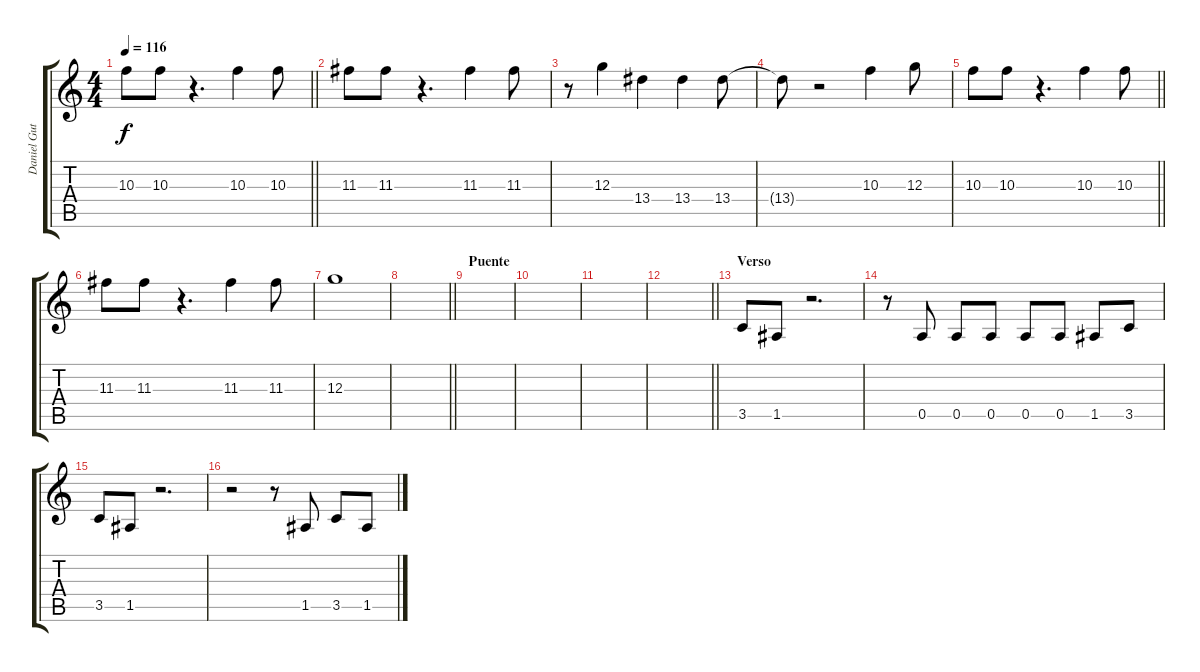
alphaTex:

\track ("Daniel Gutiérrez (Voz)" "Daniel Gut") {instrument acousticguitarsteel}
\staff {score tabs}
\tuning (E4 B3 G3 D3 A2 E2) {hide}
\ts (4 4)
\tempo 116
\clef g2
\barLineRight lightlight
\ks c
10.3.8{dy f} 10.3.8 r.4{d} 10.3.4 10.3.8 |
11.3.8 11.3.8 r.4{d} 11.3.4 11.3.8 |
r.8 12.3.4 13.4.4 13.4.4 13.4.8 |
13.4{t}.8 r.2 10.3.4 12.3.8 |
\barLineRight lightlight
10.3.8 10.3.8 r.4{d} 10.3.4 10.3.8 |
11.3.8 11.3.8 r.4{d} 11.3.4 11.3.8 |
12.3.1 |
\barLineRight lightlight
|
\section ("" "Puente")
|
|
|
\barLineRight lightlight
|
\section ("" "Verso")
3.5.8 1.5.8 r.2{d} |
r.8 0.5.8 0.5.8 0.5.8 0.5.8 0.5.8 1.5.8 3.5.8 |
3.5.8 1.5.8 r.2{d} |
r.2 r.8 1.5.8 3.5.8 1.5.8
